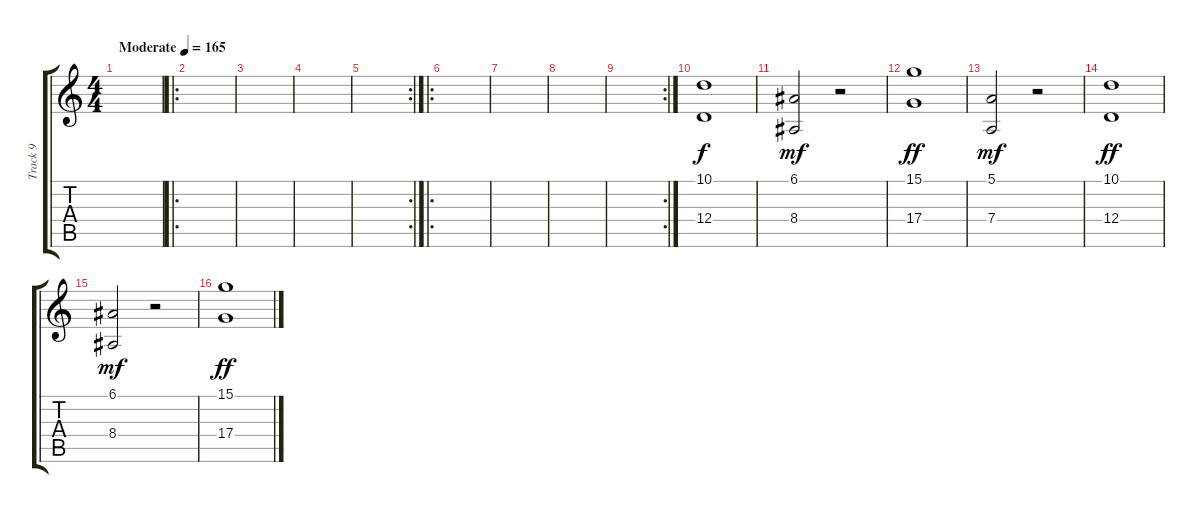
\track ("Track 9" "Track 9") {instrument choiraahs}
\staff {score tabs}
\tuning (E4 B3 G3 D3 A2 E2) {hide}
\ts (4 4)
\tempo (165 "Moderate")
\clef g2
\ks c
|
\ro
|
|
|
\rc 2
|
\ro
|
|
|
\rc 2
|
(10.1 12.4).1 |
(6.1 8.4).2{dy mf} r.2 |
(15.1 17.4).1{dy ff} |
(5.1 7.4).2{dy mf} r.2 |
(10.1 12.4).1{dy ff} |
(6.1 8.4).2{dy mf} r.2 |
(15.1 17.4).1{dy ff}
